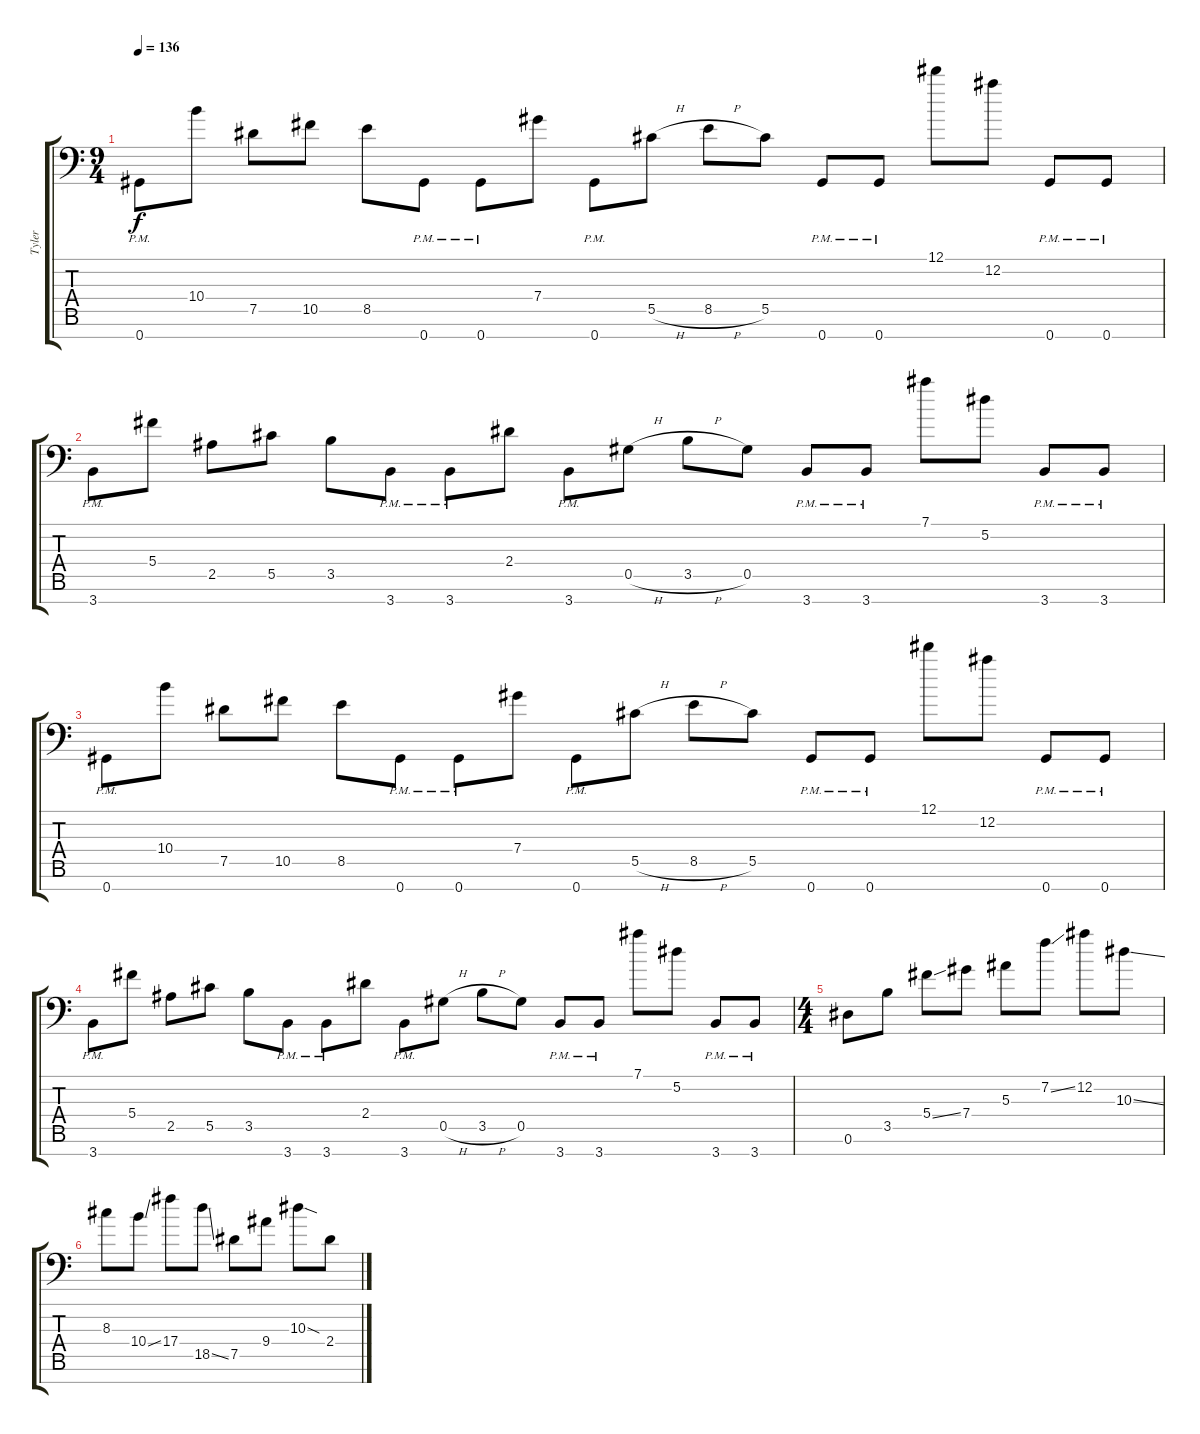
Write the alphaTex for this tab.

\track ("Tyler" "Tyler") {instrument distortionguitar}
\staff {score tabs}
\tuning (Eb4 Bb3 F3 Db3 Ab2 Eb2 Ab1) {hide}
\ts (9 4)
\tempo 136
\clef f4
\ks c
0.7{pm}.8{dy f} 10.4.8 7.5.8 10.5.8 8.5.8 0.7{pm}.8 0.7{pm}.8 7.4.8 0.7{pm}.8 5.5{h}.8 8.5{h}.8 5.5.8 0.7{pm}.8 0.7{pm}.8 12.1.8 12.2.8 0.7{pm}.8 0.7{pm}.8 |
3.7{pm}.8 5.4.8 2.5.8 5.5.8 3.5.8 3.7{pm}.8 3.7{pm}.8 2.4.8 3.7{pm}.8 0.5{h}.8 3.5{h}.8 0.5.8 3.7{pm}.8 3.7{pm}.8 7.1.8 5.2.8 3.7{pm}.8 3.7{pm}.8 |
0.7{pm}.8 10.4.8 7.5.8 10.5.8 8.5.8 0.7{pm}.8 0.7{pm}.8 7.4.8 0.7{pm}.8 5.5{h}.8 8.5{h}.8 5.5.8 0.7{pm}.8 0.7{pm}.8 12.1.8 12.2.8 0.7{pm}.8 0.7{pm}.8 |
3.7{pm}.8 5.4.8 2.5.8 5.5.8 3.5.8 3.7{pm}.8 3.7{pm}.8 2.4.8 3.7{pm}.8 0.5{h}.8 3.5{h}.8 0.5.8 3.7{pm}.8 3.7{pm}.8 7.1.8 5.2.8 3.7{pm}.8 3.7{pm}.8 |
\ts (4 4)
0.6.8 3.5.8 5.4{ss}.8 7.4.8 5.3.8 7.2{ss}.8 12.2.8 10.3{ss}.8 |
8.3.8 10.4{ss}.8 17.4.8 18.5{ss}.8 7.5.8 9.4.8 10.3{sod}.8 2.4.8
